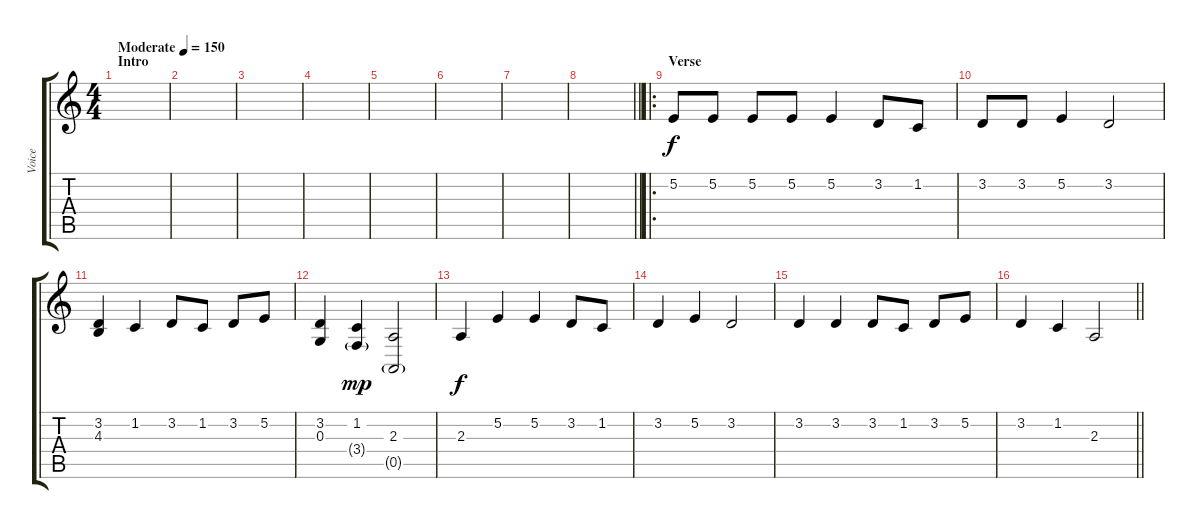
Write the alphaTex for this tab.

\track ("Voice" "Voice") {instrument clarinet}
\staff {score tabs}
\tuning (E4 B3 G3 D3 A2 E2) {hide}
\ts (4 4)
\section ("" "Intro")
\tempo (150 "Moderate")
\clef g2
\ks c
|
|
|
|
|
|
|
\barLineRight lightlight
|
\ro
\section ("" "Verse")
5.2.8 5.2.8 5.2.8 5.2.8 5.2.4 3.2.8 1.2.8 |
3.2.8 3.2.8 5.2.4 3.2.2 |
(3.2 4.3).4 1.2.4 3.2.8 1.2.8 3.2.8 5.2.8 |
(3.2 0.3).4 (1.2 3.4{g}).4{dy mp} (2.3 0.5{g}).2 |
2.3.4{dy f} 5.2.4 5.2.4 3.2.8 1.2.8 |
3.2.4 5.2.4 3.2.2 |
3.2.4 3.2.4 3.2.8 1.2.8 3.2.8 5.2.8 |
\barLineRight lightlight
3.2.4 1.2.4 2.3.2
